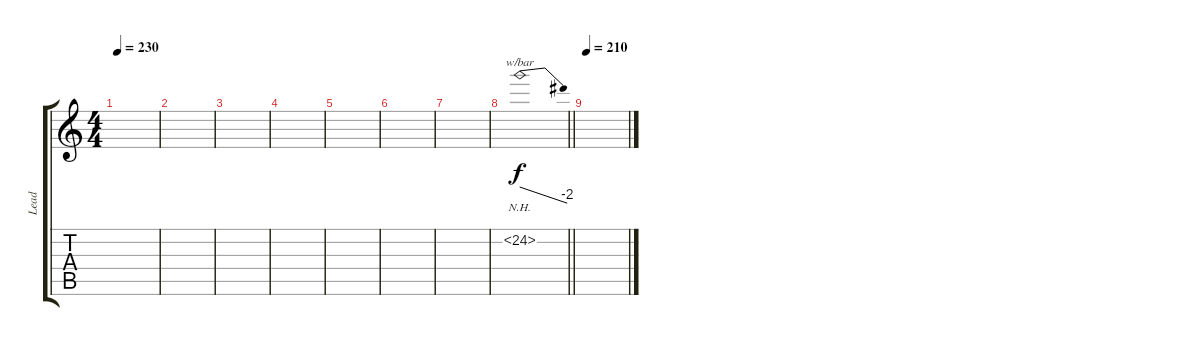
\track ("Lead" "Lead") {instrument distortionguitar}
\staff {score tabs}
\tuning (C4 G3 Eb3 Bb2 F2 C2) {hide}
\ts (4 4)
\section ("" "")
\tempo 230
\clef g2
\ks c
|
|
|
|
|
|
|
\barLineRight lightlight
24.2{nh}.1{tbe (dive default 0 0 60 -8)} |
\section ("" "")
\tempo 210
